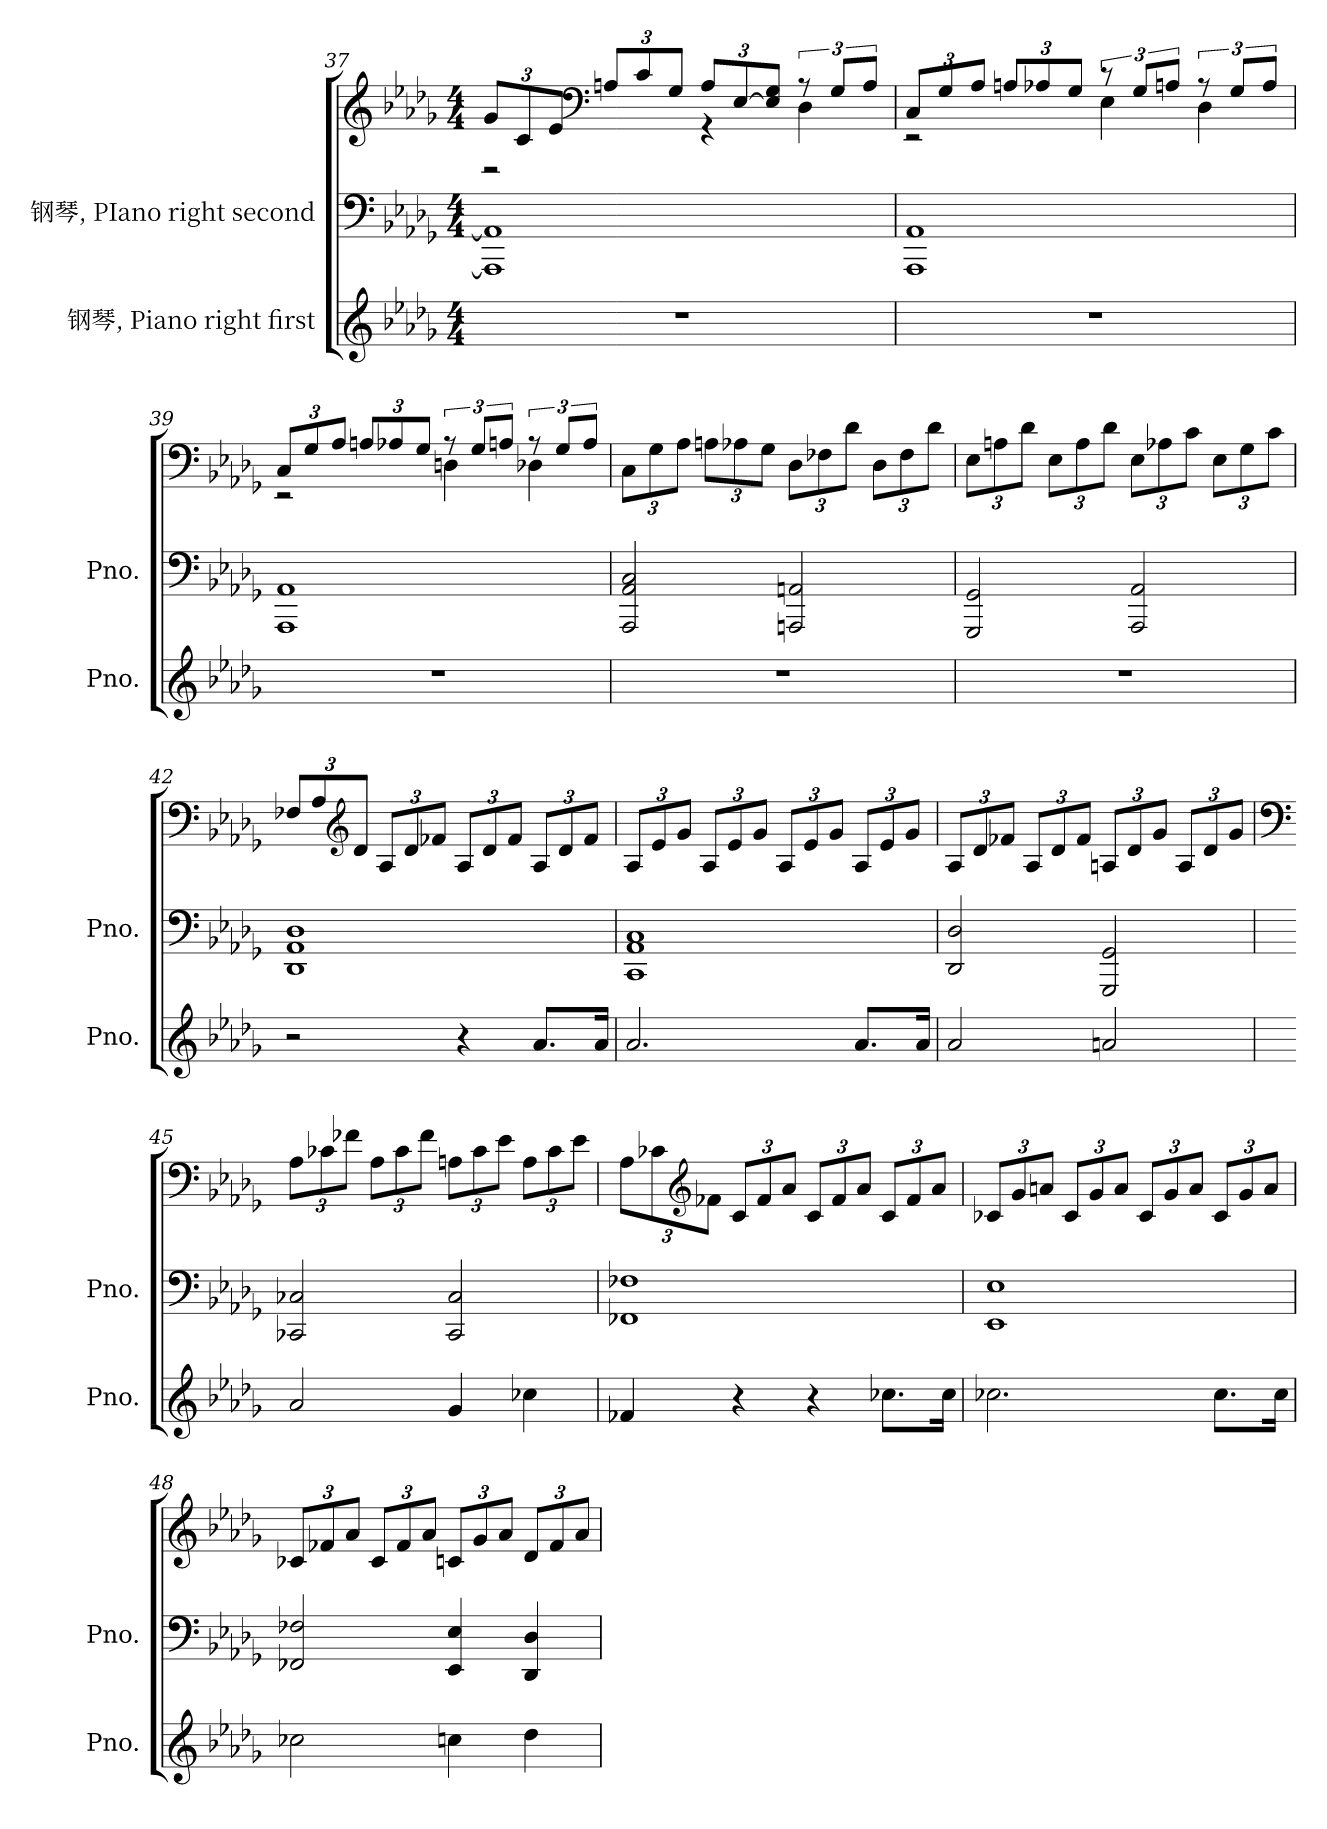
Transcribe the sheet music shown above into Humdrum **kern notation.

**kern	**kern	**kern
*part2	*part1	*part1
*staff3	*staff2	*staff1
*I"钢琴, Piano right first	*I"钢琴, PIano right second	*
*I'Pno.	*I'Pno.	*
!!LO:LB:g=z
*clefG2	*clefF4	*clefG2
*k[b-e-a-d-g-]	*k[b-e-a-d-g-]	*k[b-e-a-d-g-]
*M4/4	*M4/4	*M4/4
*MM53	*MM53	*MM53
*	*	*Xbrackettup
=37	=37	=37
*	*	*^
1r	1AAA-] 1AA-]	12g-/L	2r
.	.	12c/	.
.	.	12e-/J	.
*	*	*clefF4	*
.	.	12An/L	.
.	.	12c/	.
.	.	12G-/J	.
.	.	12A/L	4r
.	.	[12E-/	.
.	.	12E-/] 12G-/J	.
*	*	*brackettup	*
.	.	12r	4D-\
.	.	12G-/L	.
*	*	*MM50	*
.	.	12A/J	.
=38	=38	=38	=38
*	*	*Xbrackettup	*
*	*	*MM49	*
1r	1AAA- 1AA-	12C/L	2r
*	*	*MM53	*
.	.	12G-/	.
*	*	*MM55	*
.	.	12A-/J	.
*	*	*MM52	*
.	.	12An/L	.
.	.	12A-X/	.
.	.	12G-/J	.
*	*	*brackettup	*
*	*	*MM46	*
.	.	12r	4E-\
*	*	*MM51	*
.	.	12G-/L	.
.	.	12An/J	.
.	.	12r	4D-\
*	*	*MM52	*
.	.	12G-/L	.
*	*	*MM41	*
.	.	12A/J	.
!!LO:LB:g=z	!!
=39	=39	=39	=39
*	*	*Xbrackettup	*
*	*	*MM48	*
1r	1AAA- 1AA-	12C/L	2r
*	*	*MM54	*
.	.	12G-/	.
.	.	12A-/J	.
*	*	*MM52	*
.	.	12An/L	.
.	.	12A-X/	.
*	*	*MM40	*
.	.	12G-/J	.
*	*	*brackettup	*
*	*	*MM44	*
.	.	12r	4Dn\
*	*	*MM45	*
.	.	12G-/L	.
*	*	*MM46	*
.	.	12An/J	.
*	*	*MM45	*
.	.	12r	4D-X\
*	*	*MM48	*
.	.	12G-/L	.
*	*	*MM42	*
.	.	12A/J	.
*	*	*v	*v
=40	=40	=40
*	*	*Xbrackettup
*	*	*MM46
1r	2AAA-/ 2AA-/ 2C/	12C\L
*	*	*MM50
.	.	12G-\
*	*	*MM52
.	.	12A-\J
*	*	*MM50
.	.	12An\L
*	*	*MM46
.	.	12A-X\
.	.	12G-\J
*	*	*MM48
.	2AAAn/ 2AAn/	12D-\L
*	*	*MM51
.	.	12F-X\
*	*	*MM46
.	.	12d-\J
*	*	*MM48
.	.	12D-\L
.	.	12F-\
*	*	*MM44
.	.	12d-\J
!!LO:LB:g=z
=41	=41	=41
*	*	*MM48
1r	2GGG-/ 2GG-/	12E-\L
.	.	12An\
*	*	*MM51
.	.	12d-\J
*	*	*MM48
.	.	12E-\L
.	.	12A\
*	*	*MM39
.	.	12d-\J
*	*	*MM45
.	2AAA-/ 2AA-/	12E-\L
.	.	12A-X\
*	*	*MM47
.	.	12c\J
*	*	*MM46
.	.	12E-\L
.	.	12G-\
*	*	*MM36
.	.	12c\J
=42	=42	=42
*	*	*MM43
2r	1DD- 1AA- 1D-	12F-X/L
.	.	12A-/
*	*	*clefG2
.	.	12d-/J
*	*	*MM48
.	.	12A-/L
*	*	*MM50
.	.	12d-/
*	*	*MM48
.	.	12f-X/J
*	*	*MM44
4r	.	12A-/L
*	*	*MM50
.	.	12d-/
*	*	*MM47
.	.	12f-/J
*	*	*MM40
8.a-/L	.	12A-/L
.	.	12d-/
*	*	*MM35
.	.	12f-/J
16a-/Jk	.	.
=43	=43	=43
*	*	*MM44
2.a-/	1CC 1AA- 1C	12A-/L
.	.	12e-/
.	.	12g-/J
*	*	*MM49
.	.	12A-/L
.	.	12e-/
*	*	*MM52
.	.	12g-/J
*	*	*MM49
.	.	12A-/L
.	.	12e-/
*	*	*MM53
.	.	12g-/J
*	*	*MM42
8.a-/L	.	12A-/L
.	.	12e-/
*	*	*MM36
.	.	12g-/J
16a-/Jk	.	.
!!LO:PB:g=z
=44	=44	=44
*	*	*MM46
2a-/	2DD-/ 2D-/	12A-/L
*	*	*MM50
.	.	12d-/
.	.	12f-X/J
*	*	*MM51
.	.	12A-/L
.	.	12d-/
*	*	*MM43
.	.	12f-/J
*	*	*MM45
2an/	2GGG-/ 2GG-/	12An/L
.	.	12d-/
*	*	*MM47
.	.	12g-/J
*	*	*MM49
.	.	12A/L
.	.	12d-/
*	*	*MM42
.	.	12g-/J
=45	=45	=45
*	*	*clefF4
*	*	*MM44
2a-/	2CC-X/ 2C-X/	12A-\L
*	*	*MM47
.	.	12c-X\
.	.	12f-X\J
*	*	*MM50
.	.	12A-\L
*	*	*MM46
.	.	12c-\
*	*	*MM41
.	.	12f-\J
*	*	*MM45
4g-/	2CC-/ 2C-/	12An\L
.	.	12c-\
*	*	*MM41
.	.	12e-\J
*	*	*MM43
4cc-X\	.	12A\L
.	.	12c-\
*	*	*MM38
.	.	12e-\J
!!LO:LB:g=z
=46	=46	=46
*	*	*MM45
4f-X/	1FF-X 1F-X	12A-\L
*	*	*MM47
.	.	12c-X\
*	*	*clefG2
.	.	12f-X\J
*	*	*MM51
4r	.	12c-/L
.	.	12f-/
.	.	12a-/J
*	*	*MM50
4r	.	12c-/L
.	.	12f-/
*	*	*MM43
.	.	12a-/J
*	*	*MM42
8.cc-X\L	.	12c-/L
.	.	12f-/
*	*	*MM34
.	.	12a-/J
16cc-\Jk	.	.
=47	=47	=47
*	*	*MM44
2.cc-X\	1EE- 1E-	12c-X/L
.	.	12g-/
*	*	*MM47
.	.	12an/J
*	*	*MM50
.	.	12c-/L
.	.	12g-/
.	.	12a/J
.	.	12c-/L
.	.	12g-/
*	*	*MM44
.	.	12a/J
*	*	*MM42
8.cc-\L	.	12c-/L
.	.	12g-/
*	*	*MM37
.	.	12a/J
16cc-\Jk	.	.
!!LO:LB:g=z
=48	=48	=48
*	*	*MM50
2cc-X\	2FF-X/ 2F-X/	12c-X/L
.	.	12f-X/
.	.	12a-/J
*	*	*MM49
.	.	12c-/L
.	.	12f-/
*	*	*MM43
.	.	12a-/J
*	*	*MM49
4ccn\	4EE-/ 4E-/	12cn/L
.	.	12g-/
.	.	12a-/J
*	*	*MM46
4dd-\	4DD-/ 4D-/	12d-/L
*	*	*MM43
.	.	12f-/
*	*	*MM36
.	.	12a-/J
=	=	=
*-	*-	*-
